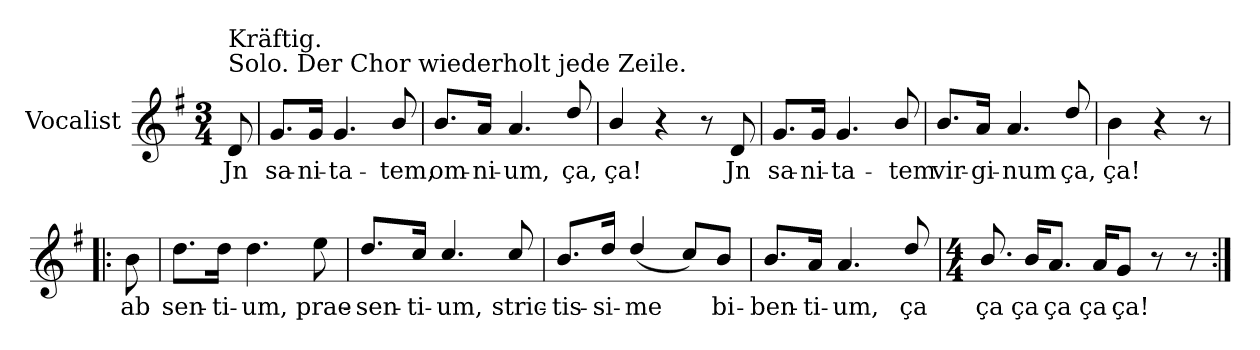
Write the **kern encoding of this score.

**kern	**text
*part1	*part1
*staff1	*staff1
*I"Vocalist	*
*k[f#]	*
*G:	*
*M3/4	*
=	=
!LO:TX:a:t=Solo. Der Chor wiederholt jede Zeile.	!
!LO:TX:a:t=Kräftig.	!
8d	Jn
=1	=1
8.gL	sa-
16gJk	-ni-
4.g	-ta-
8b/	-tem,
=2	=2
8.b/L	om-
16aJk	-ni-
4.a	-um,
8dd/	ça,
=3	=3
4b/	ça!
4r	.
8r	.
8d	Jn
=4	=4
8.gL	sa-
16gJk	-ni-
4.g	-ta-
8b/	-tem
=5	=5
8.b/L	vir-
16aJk	-gi-
4.a	-num
8dd/	ça,
=6	=6
4b	ça!
4r	.
8r	.
=!|:	=!|:
8b	ab
=7	=7
8.ddL	sen-
16ddJk	-ti-
4.dd	-um,
8ee	prae-
=8	=8
8.ddL	-sen-
16cc/Jk	-ti-
4.cc/	-um,
8cc/	stric-
=9	=9
8.b/L	-tis-
16dd/Jk	-si-
(4dd/	-me
8cc/L)	.
8b/J	bi-
=10	=10
8.b/L	-ben-
16aJk	-ti-
4.a	-um,
8dd/	ça
=11	=11
*M4/4	*
8.b/	ça
16b/KL	ça
8.aJ	ça
16aKL	ça
8gJ	ça!
8r	.
8r	.
=:|!	=:|!
*-	*-
